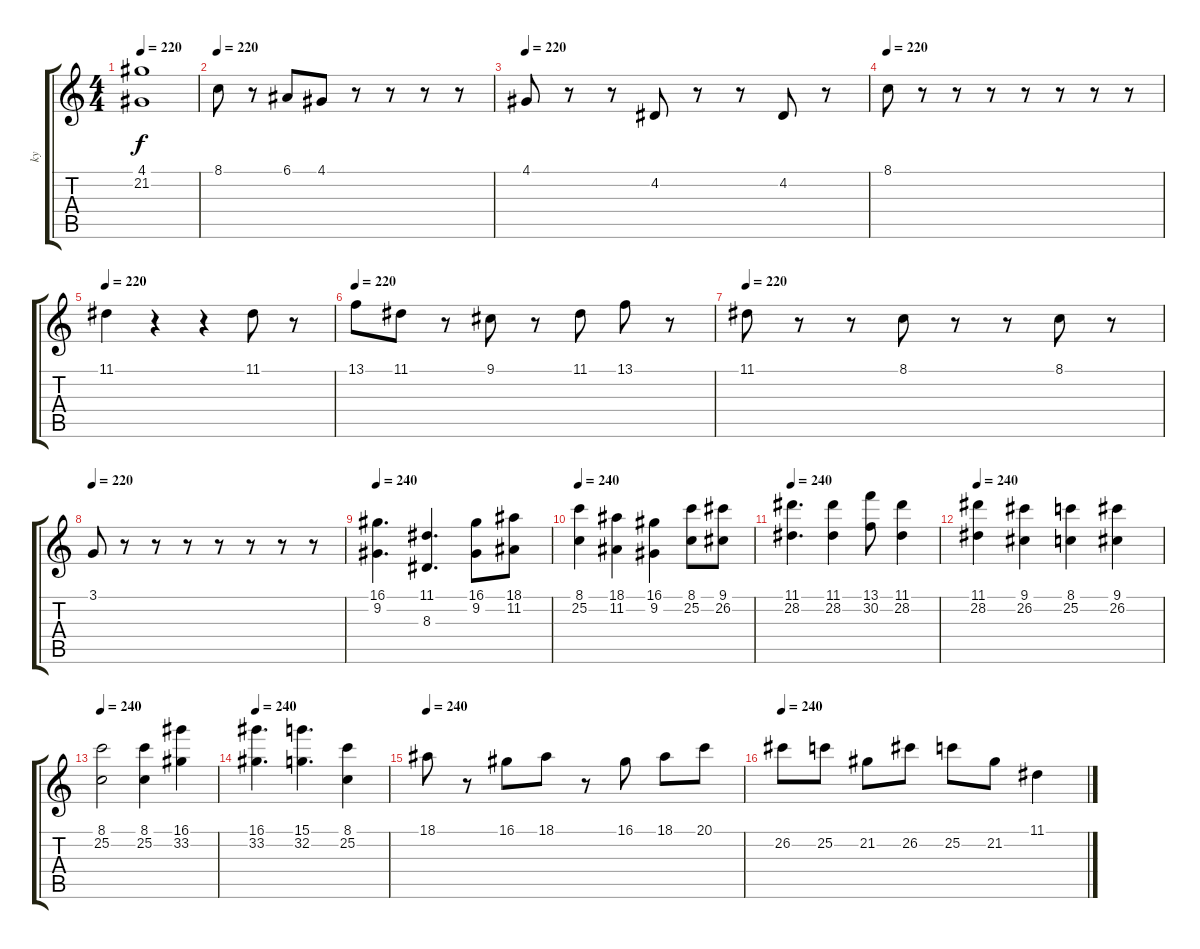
\track ("ky" "ky") {instrument pad3polysynth}
\staff {score tabs}
\tuning (E4 B3 G3 D3 A2 E2) {hide}
\ts (4 4)
\tempo 220
\clef g2
\ks c
(4.1 21.2).1{dy f} |
\tempo 220
8.1.8 r.8 6.1.8 4.1.8 r.8 r.8 r.8 r.8 |
\tempo 220
4.1.8 r.8 r.8 4.2.8 r.8 r.8 4.2.8 r.8 |
\tempo 220
8.1.8 r.8 r.8 r.8 r.8 r.8 r.8 r.8 |
\tempo 220
11.1.4 r.4 r.4 11.1.8 r.8 |
\tempo 220
13.1.8 11.1.8 r.8 9.1.8 r.8 11.1.8 13.1.8 r.8 |
\tempo 220
11.1.8 r.8 r.8 8.1.8 r.8 r.8 8.1.8 r.8 |
\tempo 220
3.1.8 r.8 r.8 r.8 r.8 r.8 r.8 r.8 |
\tempo 240
(16.1 9.2).4{d} (11.1 8.3).4{d} (16.1 9.2).8 (18.1 11.2).8 |
\tempo 240
(8.1 25.2).4 (18.1 11.2).4 (16.1 9.2).4 (8.1 25.2).8 (9.1 26.2).8 |
\tempo 240
(11.1 28.2).4{d} (11.1 28.2).4 (13.1 30.2).8 (11.1 28.2).4 |
\tempo 240
(11.1 28.2).4 (9.1 26.2).4 (8.1 25.2).4 (9.1 26.2).4 |
\tempo 240
(8.1 25.2).2 (8.1 25.2).4 (16.1 33.2).4 |
\tempo 240
(16.1 33.2).4{d} (15.1 32.2).4{d} (8.1 25.2).4 |
\tempo 240
18.1.8 r.8 16.1.8 18.1.8 r.8 16.1.8 18.1.8 20.1.8 |
\tempo 240
26.2.8 25.2.8 21.2.8 26.2.8 25.2.8 21.2.8 11.1.4
